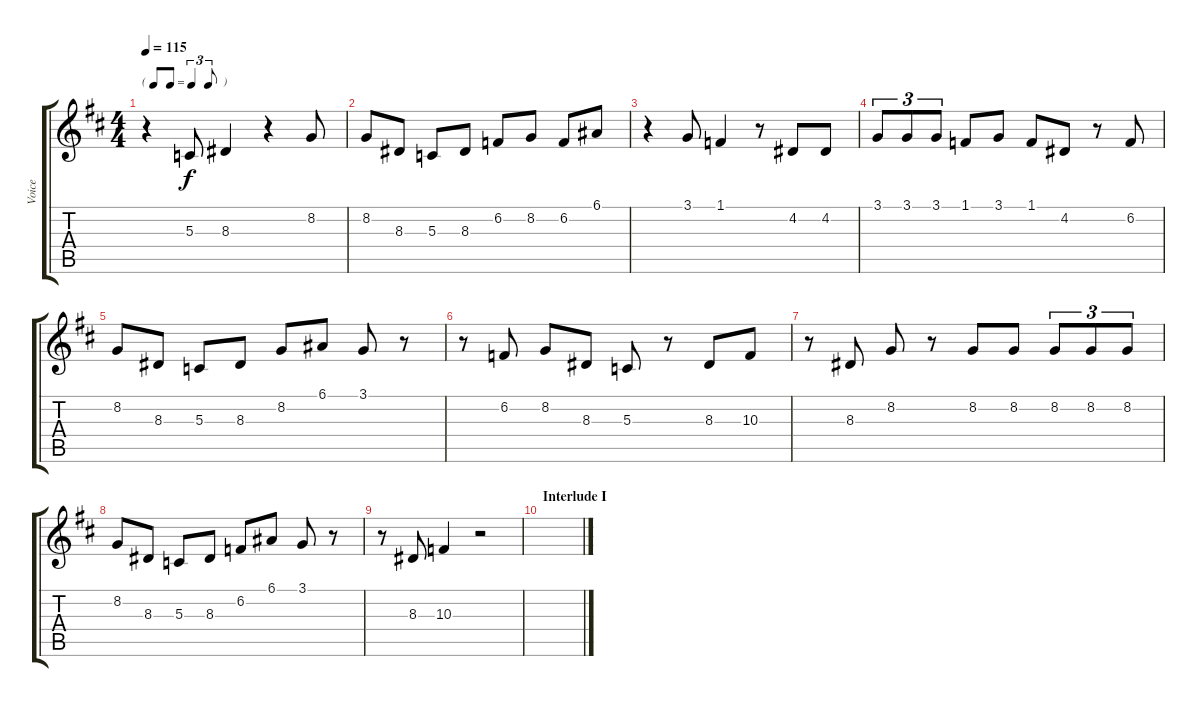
\track ("Voice" "Voice") {instrument violin}
\staff {score tabs}
\tuning (E4 B3 G3 D3 A2 E2) {hide}
\ts (4 4)
\tf triplet8th
\tempo 115
\clef g2
\ks d
r.4{dy f} 5.3.8 8.3.4 r.4 8.2.8 |
8.2.8 8.3.8 5.3.8 8.3.8 6.2.8 8.2.8 6.2.8 6.1.8 |
r.4 3.1.8 1.1.4 r.8 4.2.8 4.2.8 |
3.1.8{tu (3 2)} 3.1.8{tu (3 2)} 3.1.8{tu (3 2)} 1.1.8 3.1.8 1.1.8 4.2.8 r.8 6.2.8 |
8.2.8 8.3.8 5.3.8 8.3.8 8.2.8 6.1.8 3.1.8 r.8 |
r.8 6.2.8 8.2.8 8.3.8 5.3.8 r.8 8.3.8 10.3.8 |
r.8 8.3.8 8.2.8 r.8 8.2.8 8.2.8 8.2.8{tu (3 2)} 8.2.8{tu (3 2)} 8.2.8{tu (3 2)} |
8.2.8 8.3.8 5.3.8 8.3.8 6.2.8 6.1.8 3.1.8 r.8 |
r.8 8.3.8 10.3.4 r.2 |
\section ("" "Interlude I")
